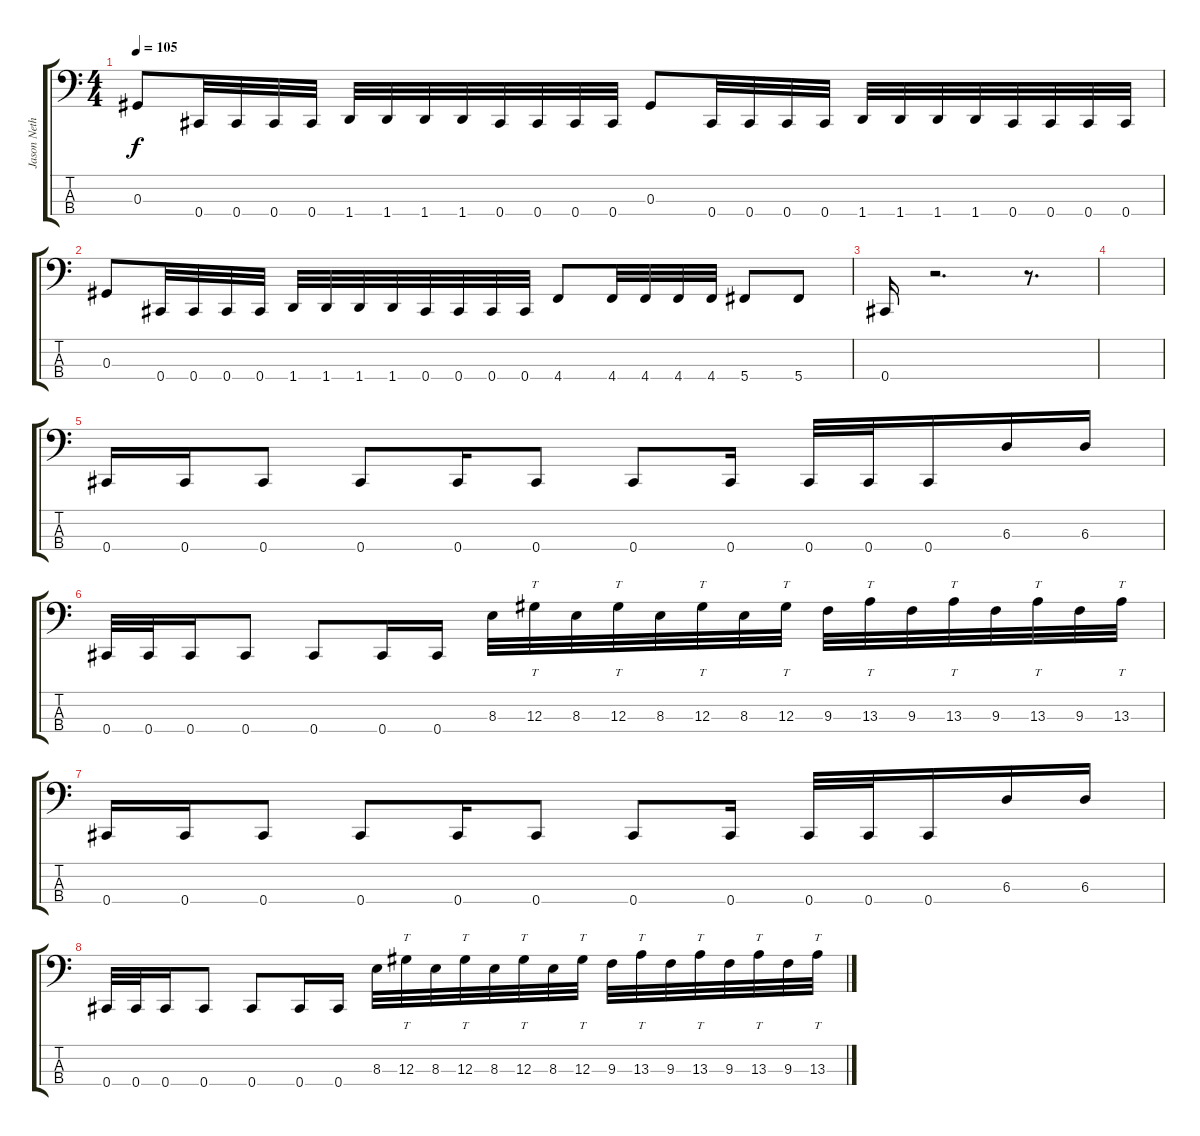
\track ("Jason Netherton" "Jason Neth") {instrument electricbassfinger}
\staff {score tabs}
\tuning (Gb2 Db2 Ab1 Db1) {hide}
\ts (4 4)
\tempo 105
\clef f4
\ks c
0.3.8{dy f} 0.4.32 0.4.32 0.4.32 0.4.32 1.4.32 1.4.32 1.4.32 1.4.32 0.4.32 0.4.32 0.4.32 0.4.32 0.3.8 0.4.32 0.4.32 0.4.32 0.4.32 1.4.32 1.4.32 1.4.32 1.4.32 0.4.32 0.4.32 0.4.32 0.4.32 |
0.3.8 0.4.32 0.4.32 0.4.32 0.4.32 1.4.32 1.4.32 1.4.32 1.4.32 0.4.32 0.4.32 0.4.32 0.4.32 4.4.8 4.4.32 4.4.32 4.4.32 4.4.32 5.4.8 5.4.8 |
0.4.16 r.2{d} r.8{d} |
|
0.4.16 0.4.16 0.4.8 0.4.8 0.4.16 0.4.8 0.4.8 0.4.16 0.4.32 0.4.32 0.4.16 6.3.16 6.3.16 |
0.4.32 0.4.32 0.4.16 0.4.8 0.4.8 0.4.16 0.4.16 8.3.32 12.3.32{tt} 8.3.32 12.3.32{tt} 8.3.32 12.3.32{tt} 8.3.32 12.3.32{tt} 9.3.32 13.3.32{tt} 9.3.32 13.3.32{tt} 9.3.32 13.3.32{tt} 9.3.32 13.3.32{tt} |
0.4.16 0.4.16 0.4.8 0.4.8 0.4.16 0.4.8 0.4.8 0.4.16 0.4.32 0.4.32 0.4.16 6.3.16 6.3.16 |
0.4.32 0.4.32 0.4.16 0.4.8 0.4.8 0.4.16 0.4.16 8.3.32 12.3.32{tt} 8.3.32 12.3.32{tt} 8.3.32 12.3.32{tt} 8.3.32 12.3.32{tt} 9.3.32 13.3.32{tt} 9.3.32 13.3.32{tt} 9.3.32 13.3.32{tt} 9.3.32 13.3.32{tt}
